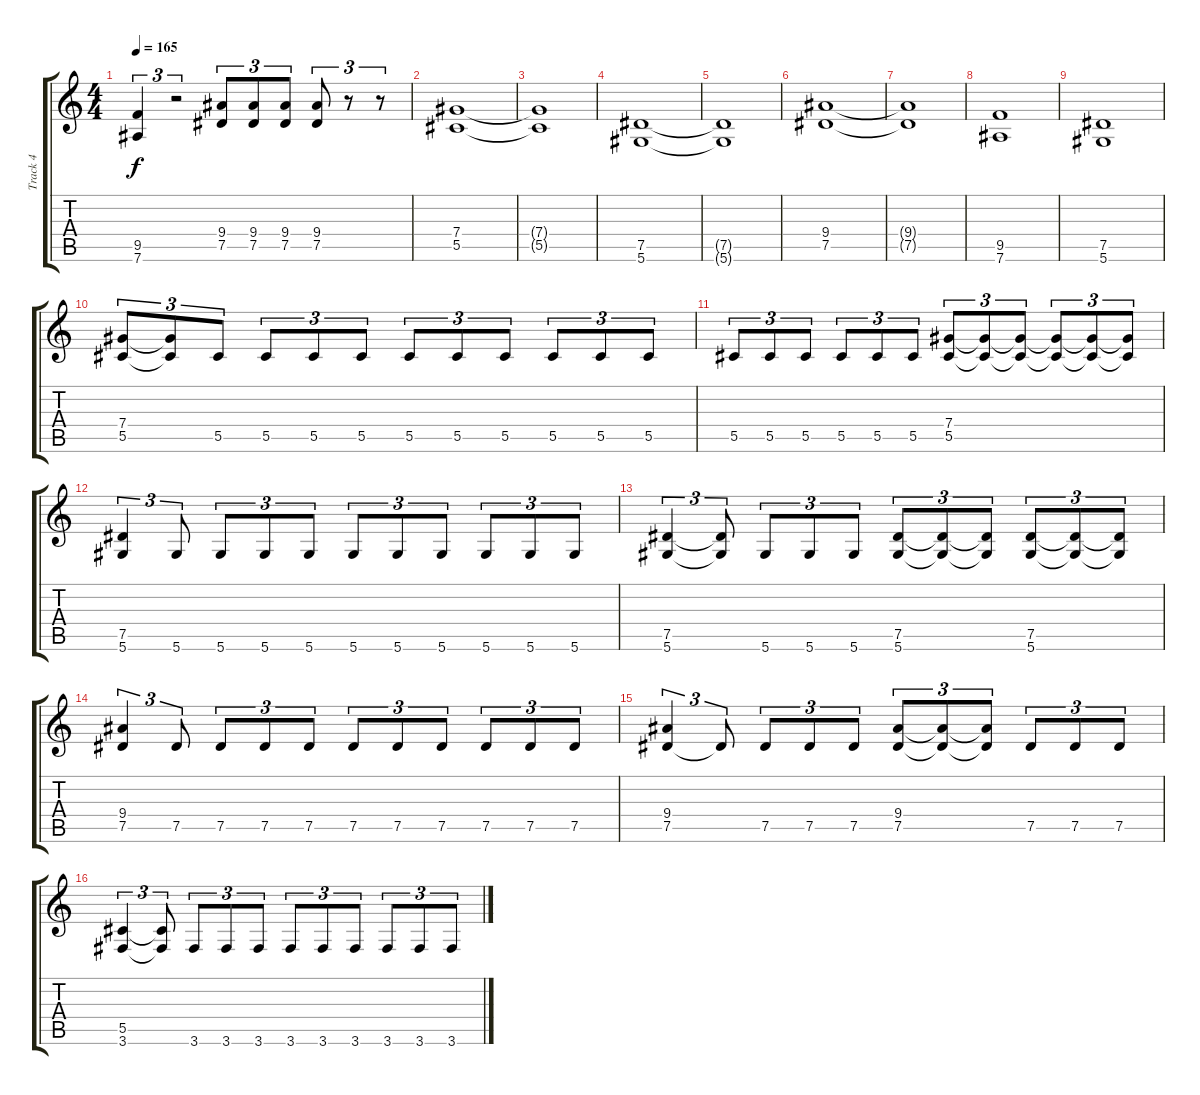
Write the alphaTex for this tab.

\track ("Track 4" "Track 4") {instrument distortionguitar}
\staff {score tabs}
\tuning (Eb4 Bb3 Gb3 Db3 Ab2 Eb2) {hide}
\ts (4 4)
\tempo 165
\clef g2
\ks c
(9.5 7.6).4{tu (3 2) dy f} r.2{tu (3 2)} (9.4 7.5).8{tu (3 2)} (9.4 7.5).8{tu (3 2)} (9.4 7.5).8{tu (3 2)} (9.4 7.5).8{tu (3 2)} r.8{tu (3 2)} r.8{tu (3 2)} |
(7.4 5.5).1 |
(7.4{t} 5.5{t}).1 |
(7.5 5.6).1 |
(7.5{t} 5.6{t}).1 |
(9.4 7.5).1 |
(9.4{t} 7.5{t}).1 |
(9.5 7.6).1 |
(7.5 5.6).1 |
(7.4 5.5).8{tu (3 2)} (7.4{t} 5.5{t}).8{tu (3 2)} 5.5.8{tu (3 2)} 5.5.8{tu (3 2)} 5.5.8{tu (3 2)} 5.5.8{tu (3 2)} 5.5.8{tu (3 2)} 5.5.8{tu (3 2)} 5.5.8{tu (3 2)} 5.5.8{tu (3 2)} 5.5.8{tu (3 2)} 5.5.8{tu (3 2)} |
5.5.8{tu (3 2)} 5.5.8{tu (3 2)} 5.5.8{tu (3 2)} 5.5.8{tu (3 2)} 5.5.8{tu (3 2)} 5.5.8{tu (3 2)} (7.4 5.5).8{tu (3 2)} (7.4{t} 5.5{t}).8{tu (3 2)} (7.4{t} 5.5{t}).8{tu (3 2)} (7.4{t} 5.5{t}).8{tu (3 2)} (7.4{t} 5.5{t}).8{tu (3 2)} (7.4{t} 5.5{t}).8{tu (3 2)} |
(7.5 5.6).4{tu (3 2)} 5.6.8{tu (3 2)} 5.6.8{tu (3 2)} 5.6.8{tu (3 2)} 5.6.8{tu (3 2)} 5.6.8{tu (3 2)} 5.6.8{tu (3 2)} 5.6.8{tu (3 2)} 5.6.8{tu (3 2)} 5.6.8{tu (3 2)} 5.6.8{tu (3 2)} |
(7.5 5.6).4{tu (3 2)} (7.5{t} 5.6{t}).8{tu (3 2)} 5.6.8{tu (3 2)} 5.6.8{tu (3 2)} 5.6.8{tu (3 2)} (7.5 5.6).8{tu (3 2)} (7.5{t} 5.6{t}).8{tu (3 2)} (7.5{t} 5.6{t}).8{tu (3 2)} (7.5 5.6).8{tu (3 2)} (7.5{t} 5.6{t}).8{tu (3 2)} (7.5{t} 5.6{t}).8{tu (3 2)} |
(9.4 7.5).4{tu (3 2)} 7.5.8{tu (3 2)} 7.5.8{tu (3 2)} 7.5.8{tu (3 2)} 7.5.8{tu (3 2)} 7.5.8{tu (3 2)} 7.5.8{tu (3 2)} 7.5.8{tu (3 2)} 7.5.8{tu (3 2)} 7.5.8{tu (3 2)} 7.5.8{tu (3 2)} |
(9.4 7.5).4{tu (3 2)} 7.5{t}.8{tu (3 2)} 7.5.8{tu (3 2)} 7.5.8{tu (3 2)} 7.5.8{tu (3 2)} (9.4 7.5).8{tu (3 2)} (9.4{t} 7.5{t}).8{tu (3 2)} (9.4{t} 7.5{t}).8{tu (3 2)} 7.5.8{tu (3 2)} 7.5.8{tu (3 2)} 7.5.8{tu (3 2)} |
(5.5 3.6).4{tu (3 2)} (5.5{t} 3.6{t}).8{tu (3 2)} 3.6.8{tu (3 2)} 3.6.8{tu (3 2)} 3.6.8{tu (3 2)} 3.6.8{tu (3 2)} 3.6.8{tu (3 2)} 3.6.8{tu (3 2)} 3.6.8{tu (3 2)} 3.6.8{tu (3 2)} 3.6.8{tu (3 2)}
